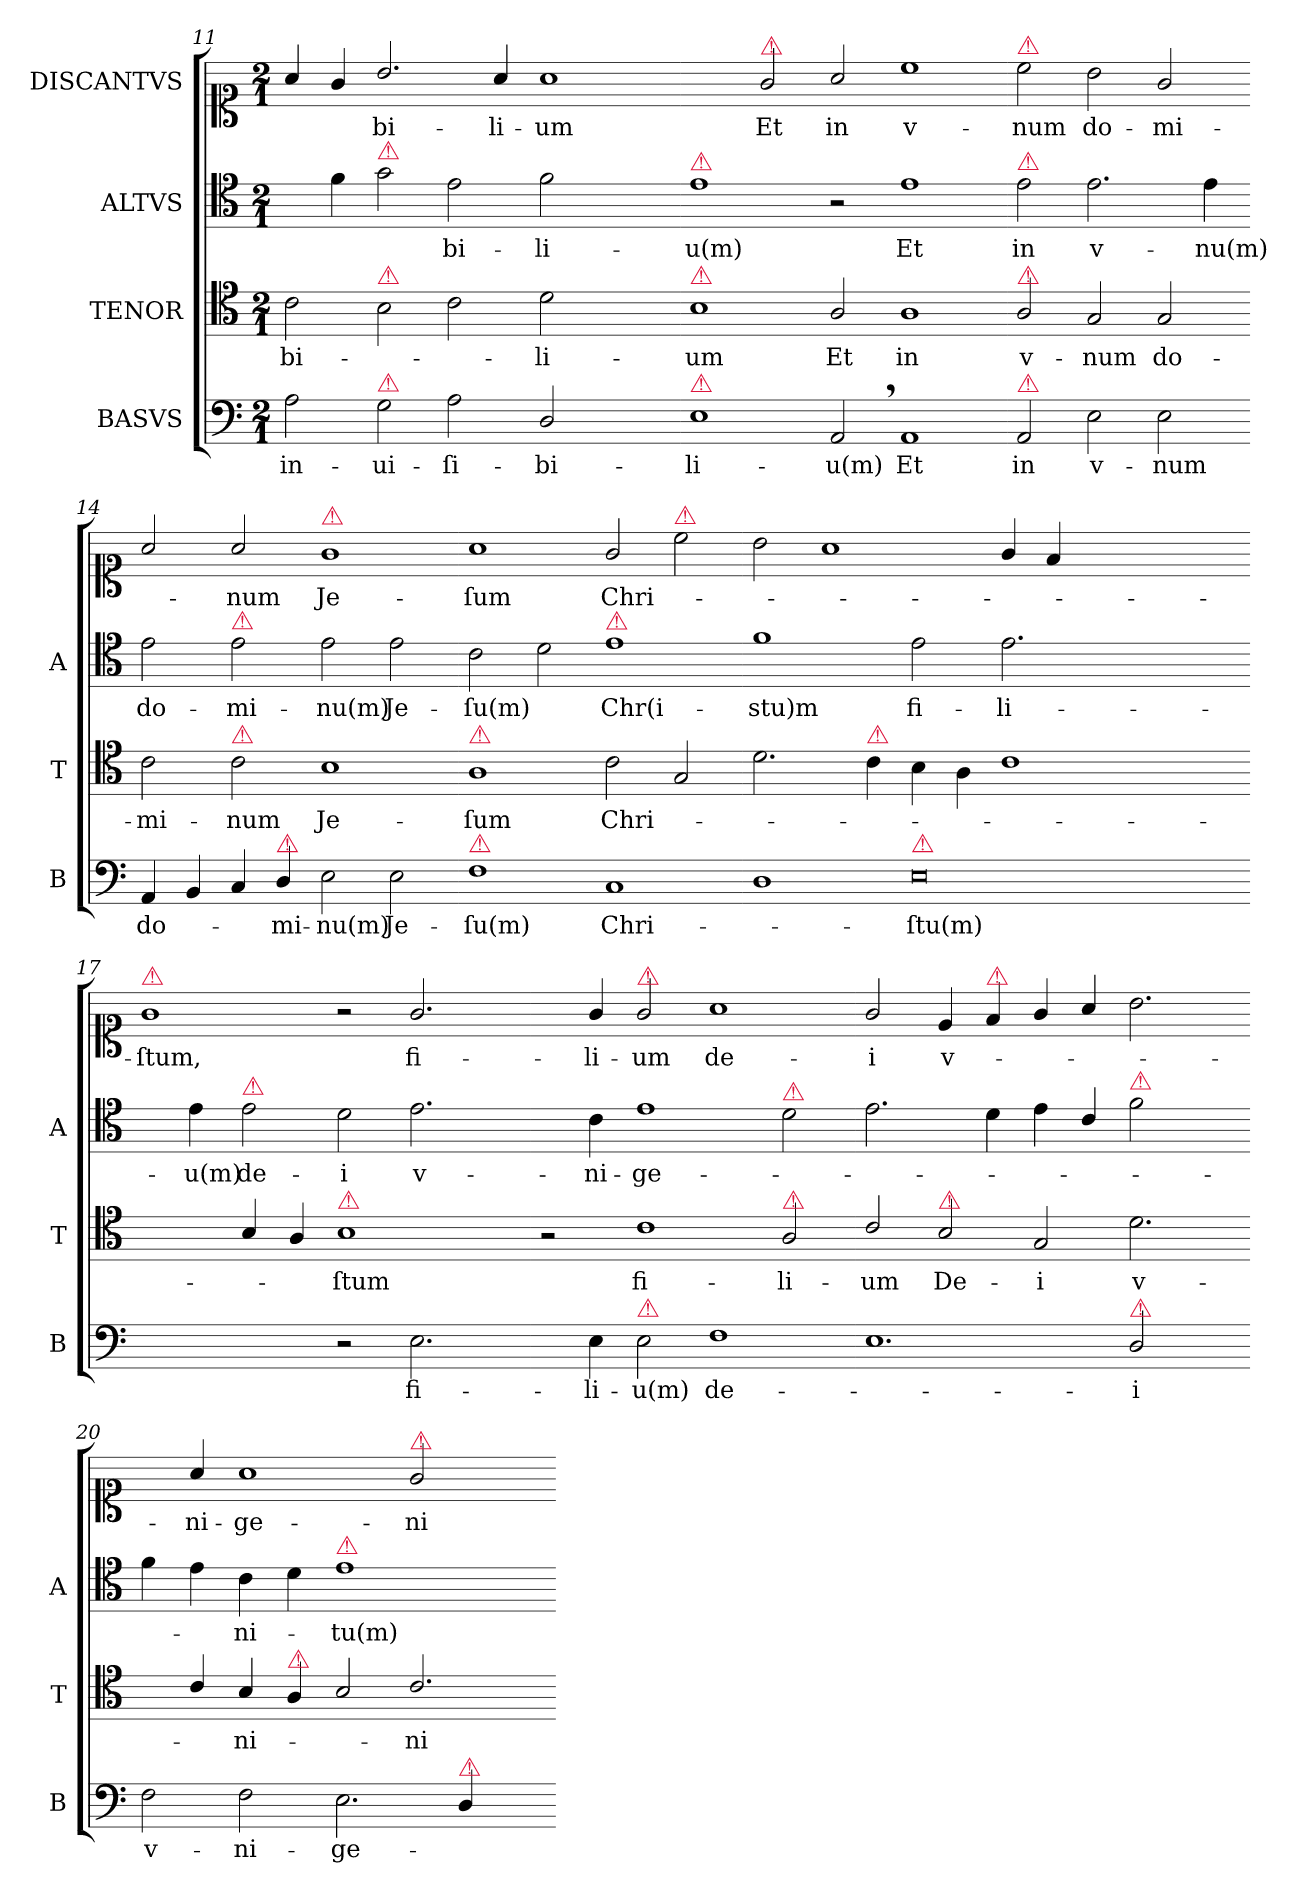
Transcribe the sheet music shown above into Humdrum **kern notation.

**kern	**text	**kern	**text	**kern	**text	**kern	**text
*part4	*part4	*part3	*part3	*part2	*part2	*part1	*part1
*staff4	*staff4	*staff3	*staff3	*staff2	*staff2	*staff1	*staff1
*I"BASVS	*	*I"TENOR	*	*I"ALTVS	*	*I"DISCANTVS	*
*I'B	*	*I'T	*	*I'A	*	*	*
*clefF4	*	*clefC4	*	*clefC4	*	*clefC1	*
*k[]	*	*k[]	*	*k[]	*	*k[]	*
*a:	*	*a:	*	*a:	*	*a:	*
*M2/1	*	*M2/1	*	*M2/1	*	*M2/1	*
=11	=11	=11	=11	=11	=11	=11	=11
2A\	in-	2c\	-bi-	4ryy	.	4a/	.
.	.	.	.	4f\	.	4g/	.
!	!	!	!	!LO:TX:a:color=crimson:t=⚠	!	!	!
!	!	!LO:TX:a:color=crimson:t=⚠	!	!	!	!	!
!LO:TX:a:color=crimson:t=⚠	!	!	!	!	!	!	!
2G\	-ui-	2B\	.	2g\	.	2.b/	-bi-
2A\	-ſi-	2c\	.	2e\	-bi-	.	.
.	.	.	.	.	.	4a/	-li-
2D/	-bi-	2d\	-li-	2f\	-li-	1a/	-um
2ryy	.	2ryy	.	2ryy	.	.	.
=12-	=12-	=12-	=12-	=12-	=12-	=12-	=12-
!	!	!	!	!LO:TX:a:color=crimson:t=⚠	!	!	!
!	!	!LO:TX:a:color=crimson:t=⚠	!	!	!	!	!
!LO:TX:a:color=crimson:t=⚠	!	!	!	!	!	!	!
1E	-li-	1B	-um	1e	-u(m)	2ryy	.
!	!	!	!	!	!	!LO:TX:a:color=crimson:t=⚠	!
.	.	.	.	.	.	2g/	Et
2AA,</	-u(m)	2A/	Et	2r	.	2a/	in
1AA/	Et	1A\	in	1e\	Et	1cc\	v-
=13-	=13-	=13-	=13-	=13-	=13-	=13-	=13-
!	!	!	!	!	!	!LO:TX:a:color=crimson:t=⚠	!
!	!	!	!	!LO:TX:a:color=crimson:t=⚠	!	!	!
!	!	!LO:TX:a:color=crimson:t=⚠	!	!	!	!	!
!LO:TX:a:color=crimson:t=⚠	!	!	!	!	!	!	!
2AA/	in	2A/	v-	2e\	in	2cc\	-num
2E\	v-	2G/	-num	2.e\	v-	2b\	do-
2E\	-num	2G/	do-	.	.	2g/	-mi-
.	.	.	.	4e\	-nu(m)	.	.
=14-	=14-	=14-	=14-	=14-	=14-	=14-	=14-
4AA/	do-	2c\	-mi-	2e\	do-	2a/	.
4BB/	.	.	.	.	.	.	.
!	!	!	!	!LO:TX:a:color=crimson:t=⚠	!	!	!
!	!	!LO:TX:a:color=crimson:t=⚠	!	!	!	!	!
4C/	.	2c\	-num	2e\	-mi-	2a/	-num
!LO:TX:a:color=crimson:t=⚠	!	!	!	!	!	!	!
4D/	-mi-	.	.	.	.	.	.
!	!	!	!	!	!	!LO:TX:a:color=crimson:t=⚠	!
2E\	-nu(m)	1B	Je-	2e\	-nu(m)	1g	Je-
2E\	Je-	.	.	2e\	Je-	.	.
=15-	=15-	=15-	=15-	=15-	=15-	=15-	=15-
!	!	!LO:TX:a:color=crimson:t=⚠	!	!	!	!	!
!LO:TX:a:color=crimson:t=⚠	!	!	!	!	!	!	!
1F	-ſu(m)	1A	-ſum	2c\	-ſu(m)	1a	-ſum
.	.	.	.	2d\	.	.	.
!	!	!	!	!LO:TX:a:color=crimson:t=⚠	!	!	!
1C	Chri-	2c\	Chri-	1e	Chr(i-	2g/	Chri-
!	!	!	!	!	!	!LO:TX:a:color=crimson:t=⚠	!
.	.	2G/	.	.	.	2cc\	.
=16-	=16-	=16-	=16-	=16-	=16-	=16-	=16-
1D	.	2.d\	.	1f	-stu)m	2b\	.
.	.	.	.	.	.	1a	.
!	!	!LO:TX:a:color=crimson:t=⚠	!	!	!	!	!
.	.	4c\	.	.	.	.	.
!LO:TX:a:color=crimson:t=⚠	!	!	!	!	!	!	!
0E	-ſtu(m)	4B\	.	2e\	fi-	.	.
.	.	4A\	.	.	.	.	.
.	.	1c\	.	2.e\	-li-	4g/	.
.	.	.	.	.	.	4f/	.
.	.	.	.	.	.	1ryy	.
.	.	.	.	2.ryy	.	.	.
.	.	2ryy	.	.	.	.	.
=17-	=17-	=17-	=17-	=17-	=17-	=17-	=17-
!	!	!	!	!	!	!LO:TX:a:color=crimson:t=⚠	!
1ryy	.	2ryy	.	4ryy	.	1g	-ſtum,
.	.	.	.	4e\	-u(m)	.	.
!	!	!	!	!LO:TX:a:color=crimson:t=⚠	!	!	!
.	.	4B/	.	2e\	de-	.	.
.	.	4A/	.	.	.	.	.
!	!	!LO:TX:a:color=crimson:t=⚠	!	!	!	!	!
2r	.	1B	-ſtum	2d	-i	2r	.
2.E\	fi-	.	.	2.e\	v-	2.g/	fi-
.	.	4ryy	.	.	.	.	.
=18-	=18-	=18-	=18-	=18-	=18-	=18-	=18-
4ryy	.	2r	.	4ryy	.	4ryy	.
4E\	-li-	.	.	4c\	-ni-	4g/	-li-
!	!	!	!	!	!	!LO:TX:a:color=crimson:t=⚠	!
!LO:TX:a:color=crimson:t=⚠	!	!	!	!	!	!	!
2E\	-u(m)	1c	fi-	1e	-ge-	2g/	-um
1F	de-	.	.	.	.	1a	de-
!	!	!	!	!LO:TX:a:color=crimson:t=⚠	!	!	!
!	!	!LO:TX:a:color=crimson:t=⚠	!	!	!	!	!
.	.	2A/	-li-	2d\	.	.	.
=19-	=19-	=19-	=19-	=19-	=19-	=19-	=19-
1.E	.	2c/	-um	2.e\	.	2g/	-i
!	!	!LO:TX:a:color=crimson:t=⚠	!	!	!	!	!
.	.	2B/	De-	.	.	4e/	v-
!	!	!	!	!	!	!LO:TX:a:color=crimson:t=⚠	!
.	.	.	.	4d\	.	4f/	.
.	.	2G/	-i	4e\	.	4g/	.
.	.	.	.	4c/	.	4a/	.
!	!	!	!	!LO:TX:a:color=crimson:t=⚠	!	!	!
!LO:TX:a:color=crimson:t=⚠	!	!	!	!	!	!	!
2D/	-i	2.d\	v-	2f\	.	2.b\	.
4ryy	.	.	.	4ryy	.	.	.
=20-	=20-	=20-	=20-	=20-	=20-	=20-	=20-
2F\	v-	4ryy	.	4f\	.	4ryy	.
.	.	4c/	.	4e\	.	4a/	-ni-
2F\	-ni-	4B/	-ni-	4c\	-ni-	1a	-ge-
!	!	!LO:TX:a:color=crimson:t=⚠	!	!	!	!	!
.	.	4A/	.	4d\	.	.	.
!	!	!	!	!LO:TX:a:color=crimson:t=⚠	!	!	!
2.E\	-ge-	2B/	.	1e	-tu(m)	.	.
!	!	!	!	!	!	!LO:TX:a:color=crimson:t=⚠	!
.	.	2.c/	-ni-	.	.	2g/	-ni-
!LO:TX:a:color=crimson:t=⚠	!	!	!	!	!	!	!
4D/	.	.	.	.	.	.	.
4ryy	.	.	.	4ryy	.	4ryy	.
=-	=-	=-	=-	=-	=-	=-	=-
*-	*-	*-	*-	*-	*-	*-	*-
